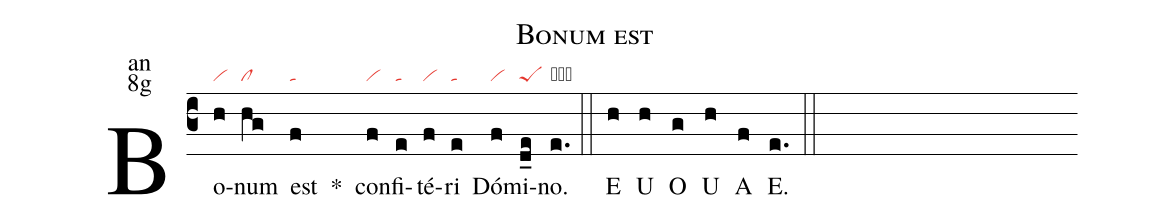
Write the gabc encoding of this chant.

name:Bonum est;
office-part:an;
mode:8g;
nabc-lines:1;
%%
(c3) Bo(h|vi)num(hg|cl) est(f|ta) <sp>*</sp>() con(f|vi)fi(e|ta)té(f|vi)ri(e|ta) Dó(f|vi)mi(d_e|peS)no.(e.|obvi-cb) (::)

<eu>E(h) U(h) O(g) U(h) A(f) E.(e.) </eu>(::)
